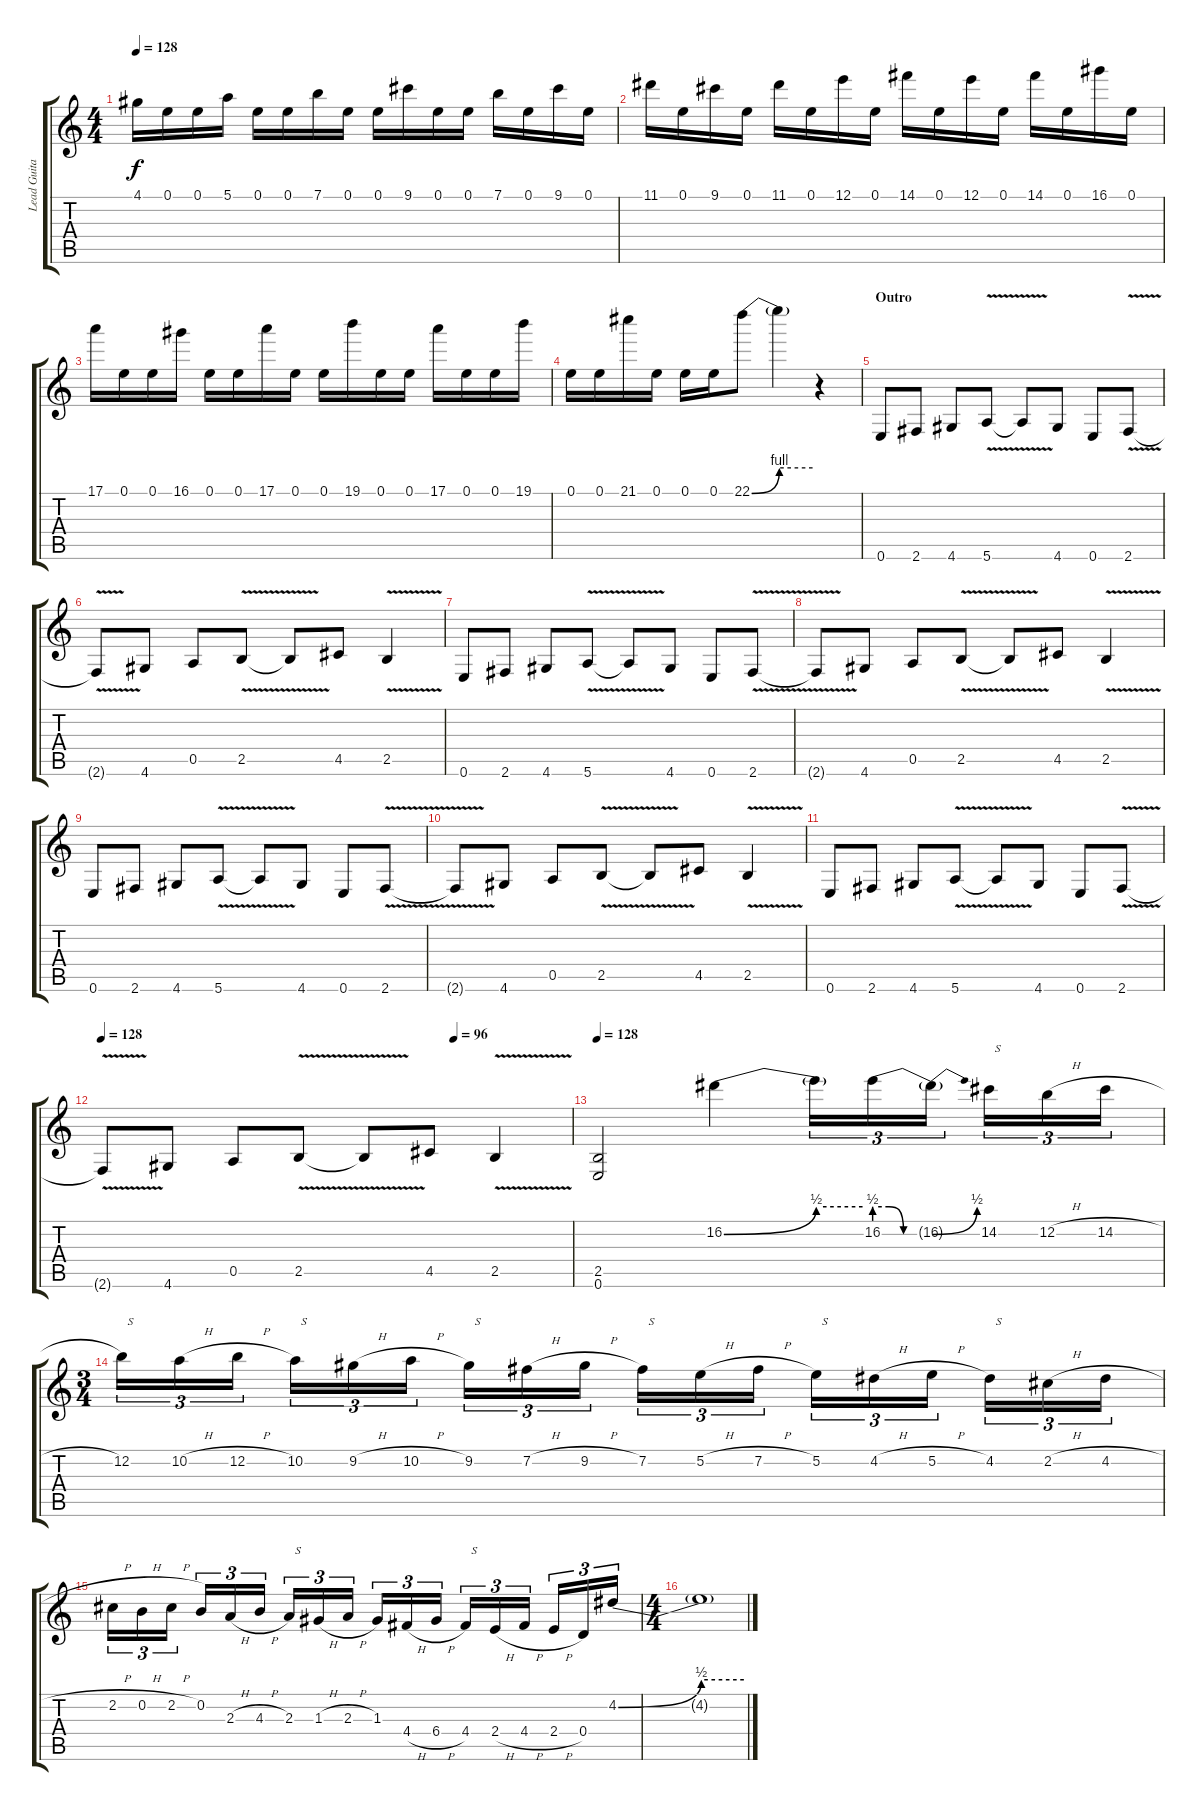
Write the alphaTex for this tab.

\track ("Lead Guitar 1" "Lead Guita") {instrument distortionguitar}
\staff {score tabs}
\tuning (E4 B3 G3 D3 A2 E2) {hide}
\ts (4 4)
\tempo 128
\clef g2
\ks c
4.1.16{dy f} 0.1.16 0.1.16 5.1.16 0.1.16 0.1.16 7.1.16 0.1.16 0.1.16 9.1.16 0.1.16 0.1.16 7.1.16 0.1.16 9.1.16 0.1.16 |
11.1.16 0.1.16 9.1.16 0.1.16 11.1.16 0.1.16 12.1.16 0.1.16 14.1.16 0.1.16 12.1.16 0.1.16 14.1.16 0.1.16 16.1.16 0.1.16 |
17.1.16 0.1.16 0.1.16 16.1.16 0.1.16 0.1.16 17.1.16 0.1.16 0.1.16 19.1.16 0.1.16 0.1.16 17.1.16 0.1.16 0.1.16 19.1.16 |
0.1.16 0.1.16 21.1.16 0.1.16 0.1.16 0.1.16 22.1{be (bend 0 0 60 4)}.8 22.1{be (hold 0 4 60 4) t}.4 r.4 |
\section ("" "Outro")
0.6.8 2.6.8 4.6.8 5.6{v}.8 5.6{v t}.8 4.6.8 0.6.8 2.6{v}.8 |
2.6{v t}.8 4.6.8 0.5.8 2.5{v}.8 2.5{v t}.8 4.5.8 2.5{v}.4 |
0.6.8 2.6.8 4.6.8 5.6{v}.8 5.6{v t}.8 4.6.8 0.6.8 2.6{v}.8 |
2.6{v t}.8 4.6.8 0.5.8 2.5{v}.8 2.5{v t}.8 4.5.8 2.5{v}.4 |
0.6.8 2.6.8 4.6.8 5.6{v}.8 5.6{v t}.8 4.6.8 0.6.8 2.6{v}.8 |
2.6{v t}.8 4.6.8 0.5.8 2.5{v}.8 2.5{v t}.8 4.5.8 2.5{v}.4 |
0.6.8 2.6.8 4.6.8 5.6{v}.8 5.6{v t}.8 4.6.8 0.6.8 2.6{v}.8 |
\tempo 128
\tempo (96 0.75)
2.6{v t}.8 4.6.8 0.5.8 2.5{v}.8 2.5{v t}.8 4.5.8 2.5{v}.4 |
\tempo 128
(2.5 0.6).2 16.2{be (bend 0 0 60 2)}.4 16.2{be (hold 0 2 60 2) t}.16{tu (3 2)} 16.2{be (custom 0 2 15 2 30 0 60 0)}.16{tu (3 2)} 16.2{be (bend 0 0 60 2) t}.16{tu (3 2)} 14.2.16{tu (3 2) txt "  S"} 12.2{h}.16{tu (3 2)} 14.2{h}.16{tu (3 2)} |
\ts (3 4)
12.2.16{tu (3 2) txt "  S"} 10.2{h}.16{tu (3 2)} 12.2{h}.16{tu (3 2)} 10.2.16{tu (3 2) txt "  S"} 9.2{h}.16{tu (3 2)} 10.2{h}.16{tu (3 2)} 9.2.16{tu (3 2) txt "  S"} 7.2{h}.16{tu (3 2)} 9.2{h}.16{tu (3 2)} 7.2.16{tu (3 2) txt "  S"} 5.2{h}.16{tu (3 2)} 7.2{h}.16{tu (3 2)} 5.2.16{tu (3 2) txt "  S"} 4.2{h}.16{tu (3 2)} 5.2{h}.16{tu (3 2)} 4.2.16{tu (3 2) txt "  S"} 2.2{h}.16{tu (3 2)} 4.2{h}.16{tu (3 2)} |
2.2{h}.16{tu (3 2)} 0.2{h}.16{tu (3 2)} 2.2{h}.16{tu (3 2)} 0.2.16{tu (3 2)} 2.3{h}.16{tu (3 2)} 4.3{h}.16{tu (3 2)} 2.3.16{tu (3 2) txt "  S"} 1.3{h}.16{tu (3 2)} 2.3{h}.16{tu (3 2)} 1.3.16{tu (3 2)} 4.4{h}.16{tu (3 2)} 6.4{h}.16{tu (3 2)} 4.4.16{tu (3 2) txt "  S"} 2.4{h}.16{tu (3 2)} 4.4{h}.16{tu (3 2)} 2.4{h}.16{tu (3 2)} 0.4.16{tu (3 2)} 4.2{be (bend 0 0 60 2)}.16{tu (3 2)} |
\ts (4 4)
4.2{be (hold 0 2 60 2) t}.1
